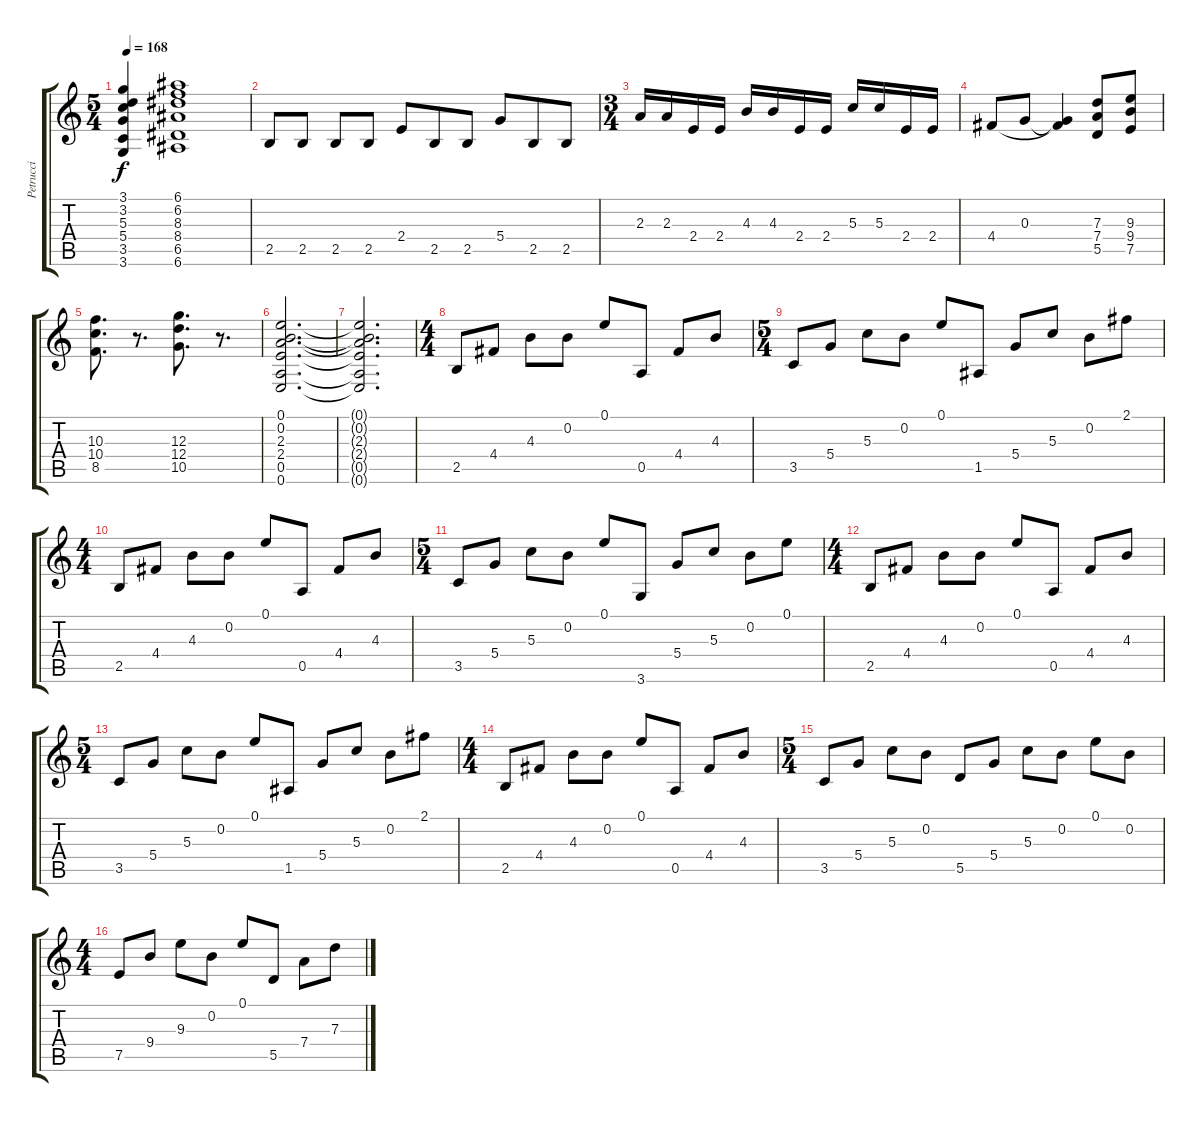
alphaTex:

\track ("Petrucci" "Petrucci") {instrument distortionguitar}
\staff {score tabs}
\tuning (E4 B3 G3 D3 A2 E2) {hide}
\ts (5 4)
\tempo 168
\clef g2
\ks c
(3.1{t} 3.2{t} 5.3{t} 5.4{t} 3.5{t} 3.6{t}).4{dy f} (6.1 6.2 8.3 8.4 6.5 6.6).1 |
2.5.8 2.5.8{beam split} 2.5.8 2.5.8{beam split} 2.4.8 2.5.8{beam merge} 2.5.8{beam split} 5.4.8{beam merge} 2.5.8 2.5.8 |
\ts (3 4)
2.3.16 2.3.16 2.4.16 2.4.16 4.3.16 4.3.16 2.4.16 2.4.16 5.3.16 5.3.16 2.4.16 2.4.16 |
4.4.8 0.3.8 (0.3{t} 4.4{t}).4 (7.3 7.4 5.5).8 (9.3 9.4 7.5).8 |
(10.3 10.4 8.5).8{d} r.8{d} (12.3 12.4 10.5).8{d} r.8{d} |
(0.1 0.2 2.3 2.4 0.5 0.6).2{d} |
(0.1{t} 0.2{t} 2.3{t} 2.4{t} 0.5{t} 0.6{t}).2{d} |
\ts (4 4)
2.5.8 4.4.8 4.3.8 0.2.8 0.1.8 0.5.8 4.4.8 4.3.8 |
\ts (5 4)
3.5.8 5.4.8 5.3.8 0.2.8 0.1.8 1.5.8 5.4.8 5.3.8 0.2.8 2.1.8 |
\ts (4 4)
2.5.8 4.4.8{beam split} 4.3.8 0.2.8{beam split} 0.1.8 0.5.8 4.4.8 4.3.8 |
\ts (5 4)
3.5.8 5.4.8 5.3.8 0.2.8 0.1.8 3.6.8 5.4.8 5.3.8 0.2.8 0.1.8 |
\ts (4 4)
2.5.8 4.4.8{beam split} 4.3.8 0.2.8{beam split} 0.1.8 0.5.8 4.4.8 4.3.8 |
\ts (5 4)
3.5.8 5.4.8 5.3.8 0.2.8 0.1.8 1.5.8 5.4.8 5.3.8 0.2.8 2.1.8 |
\ts (4 4)
2.5.8 4.4.8{beam split} 4.3.8 0.2.8{beam split} 0.1.8 0.5.8 4.4.8 4.3.8 |
\ts (5 4)
3.5.8 5.4.8 5.3.8 0.2.8 5.5.8 5.4.8 5.3.8 0.2.8 0.1.8 0.2.8 |
\ts (4 4)
7.5.8 9.4.8{beam split} 9.3.8 0.2.8{beam split} 0.1.8 5.5.8 7.4.8 7.3.8
